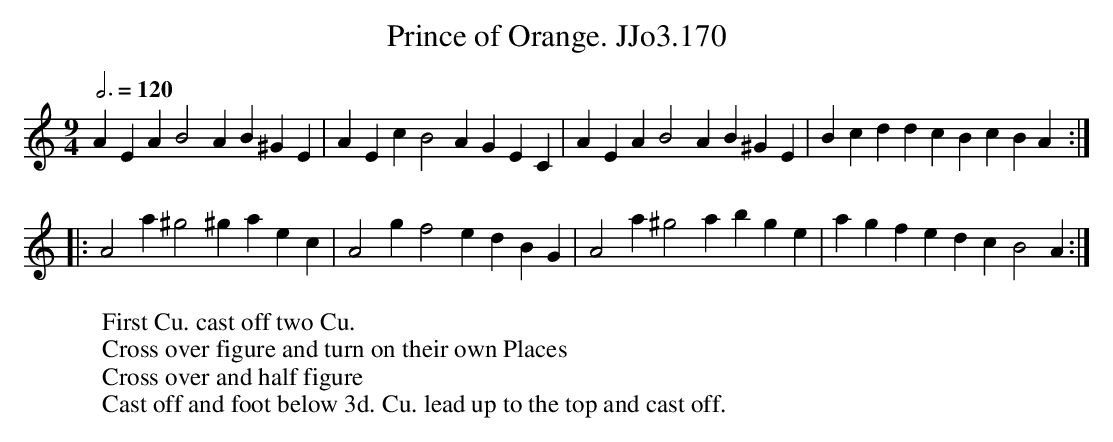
X:1
T:Prince of Orange. JJo3.170
M:9/4
L:1/4
Q:3/4=120
K:Am
AEA B2A B^GE | AEc B2 AGEC | AEA B2A B^GE | Bcd dcB cBA :|
|: A2 a ^g2^g aec | A2gf2edBG | A2 a ^g2a bge | agf edc B2A :|
W:First Cu. cast off two Cu.
W:Cross over figure and turn on their own Places
W:Cross over and half figure
W:Cast off and foot below 3d. Cu. lead up to the top and cast off.
